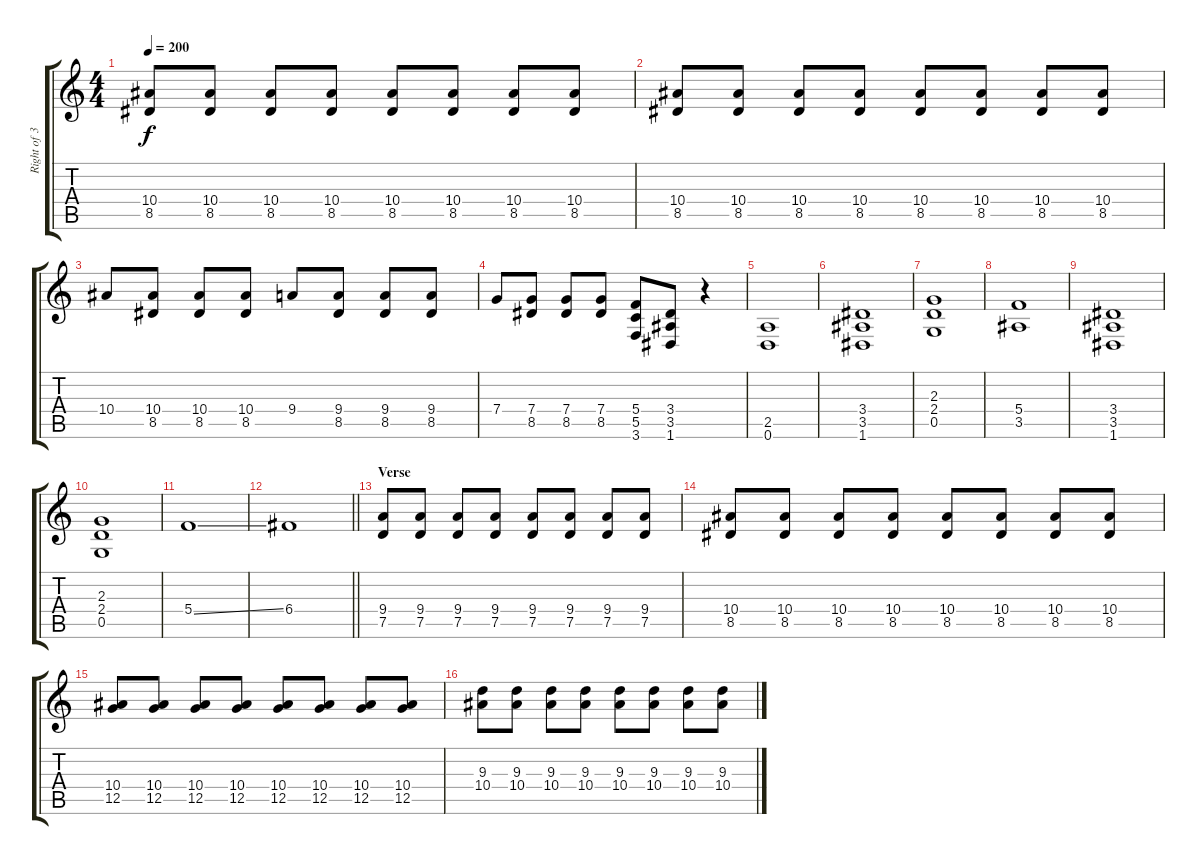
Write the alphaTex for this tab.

\track ("Right of 3" "Right of 3") {instrument distortionguitar}
\staff {score tabs}
\tuning (D4 A3 F3 C3 G2 D2) {hide}
\ts (4 4)
\tempo 200
\clef g2
\ks c
(10.4 8.5).8{dy f} (10.4 8.5).8 (10.4 8.5).8 (10.4 8.5).8 (10.4 8.5).8 (10.4 8.5).8 (10.4 8.5).8 (10.4 8.5).8 |
(10.4 8.5).8 (10.4 8.5).8 (10.4 8.5).8 (10.4 8.5).8 (10.4 8.5).8 (10.4 8.5).8 (10.4 8.5).8 (10.4 8.5).8 |
10.4.8 (10.4 8.5).8 (10.4 8.5).8 (10.4 8.5).8 9.4.8 (9.4 8.5).8 (9.4 8.5).8 (9.4 8.5).8 |
7.4.8 (7.4 8.5).8 (7.4 8.5).8 (7.4 8.5).8 (5.4 5.5 3.6).8 (3.4 3.5 1.6).8 r.4 |
(2.5 0.6).1 |
(3.4 3.5 1.6).1 |
(2.3 2.4 0.5).1 |
(5.4 3.5).1 |
(3.4 3.5 1.6).1 |
(2.3 2.4 0.5).1 |
5.4{ss}.1 |
\barLineRight lightlight
6.4.1 |
\section ("" "Verse")
(9.4 7.5).8 (9.4 7.5).8 (9.4 7.5).8 (9.4 7.5).8 (9.4 7.5).8 (9.4 7.5).8 (9.4 7.5).8 (9.4 7.5).8 |
(10.4 8.5).8 (10.4 8.5).8 (10.4 8.5).8 (10.4 8.5).8 (10.4 8.5).8 (10.4 8.5).8 (10.4 8.5).8 (10.4 8.5).8 |
(10.4 12.5).8 (10.4 12.5).8 (10.4 12.5).8 (10.4 12.5).8 (10.4 12.5).8 (10.4 12.5).8 (10.4 12.5).8 (10.4 12.5).8 |
(9.3 10.4).8 (9.3 10.4).8 (9.3 10.4).8 (9.3 10.4).8 (9.3 10.4).8 (9.3 10.4).8 (9.3 10.4).8 (9.3 10.4).8
